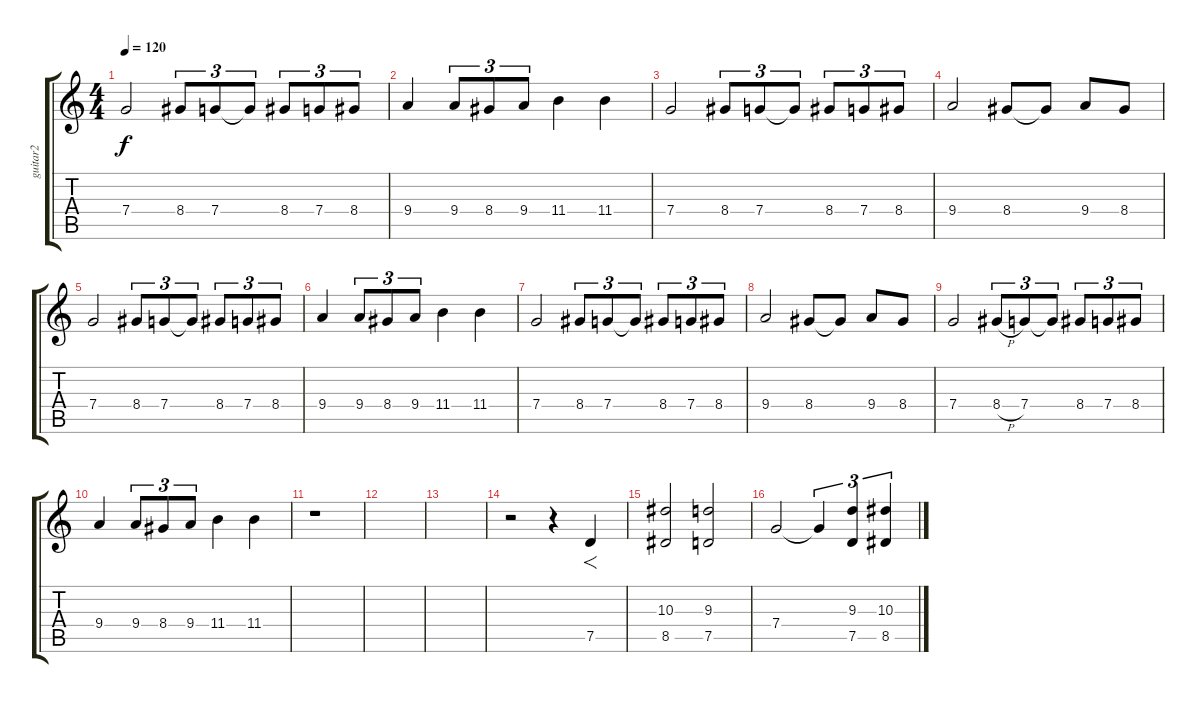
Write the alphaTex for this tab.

\track ("guitar2" "guitar2") {instrument distortionguitar}
\staff {score tabs}
\tuning (D4 A3 F3 C3 G2 D2) {hide}
\ts (4 4)
\tempo 120
\clef g2
\ks c
7.4.2{dy f} 8.4.8{tu (3 2)} 7.4.8{tu (3 2)} 7.4{t}.8{tu (3 2)} 8.4.8{tu (3 2)} 7.4.8{tu (3 2)} 8.4.8{tu (3 2)} |
9.4.4 9.4.8{tu (3 2)} 8.4.8{tu (3 2)} 9.4.8{tu (3 2)} 11.4.4 11.4.4 |
7.4.2 8.4.8{tu (3 2)} 7.4.8{tu (3 2)} 7.4{t}.8{tu (3 2)} 8.4.8{tu (3 2)} 7.4.8{tu (3 2)} 8.4.8{tu (3 2)} |
9.4.2 8.4.8 8.4{t}.8 9.4.8 8.4.8 |
7.4.2 8.4.8{tu (3 2)} 7.4.8{tu (3 2)} 7.4{t}.8{tu (3 2)} 8.4.8{tu (3 2)} 7.4.8{tu (3 2)} 8.4.8{tu (3 2)} |
9.4.4 9.4.8{tu (3 2)} 8.4.8{tu (3 2)} 9.4.8{tu (3 2)} 11.4.4 11.4.4 |
7.4.2 8.4.8{tu (3 2)} 7.4.8{tu (3 2)} 7.4{t}.8{tu (3 2)} 8.4.8{tu (3 2)} 7.4.8{tu (3 2)} 8.4.8{tu (3 2)} |
9.4.2 8.4.8 8.4{t}.8 9.4.8 8.4.8 |
7.4.2 8.4{h}.8{tu (3 2)} 7.4.8{tu (3 2)} 7.4{t}.8{tu (3 2)} 8.4.8{tu (3 2)} 7.4.8{tu (3 2)} 8.4.8{tu (3 2)} |
9.4.4 9.4.8{tu (3 2)} 8.4.8{tu (3 2)} 9.4.8{tu (3 2)} 11.4.4 11.4.4 |
r.1 |
|
|
r.2 r.4 7.5.4{f} |
(10.3 8.5).2 (9.3 7.5).2 |
7.4.2 7.4{t}.4{tu (3 2)} (9.3 7.5).4{tu (3 2)} (10.3 8.5).4{tu (3 2)}
